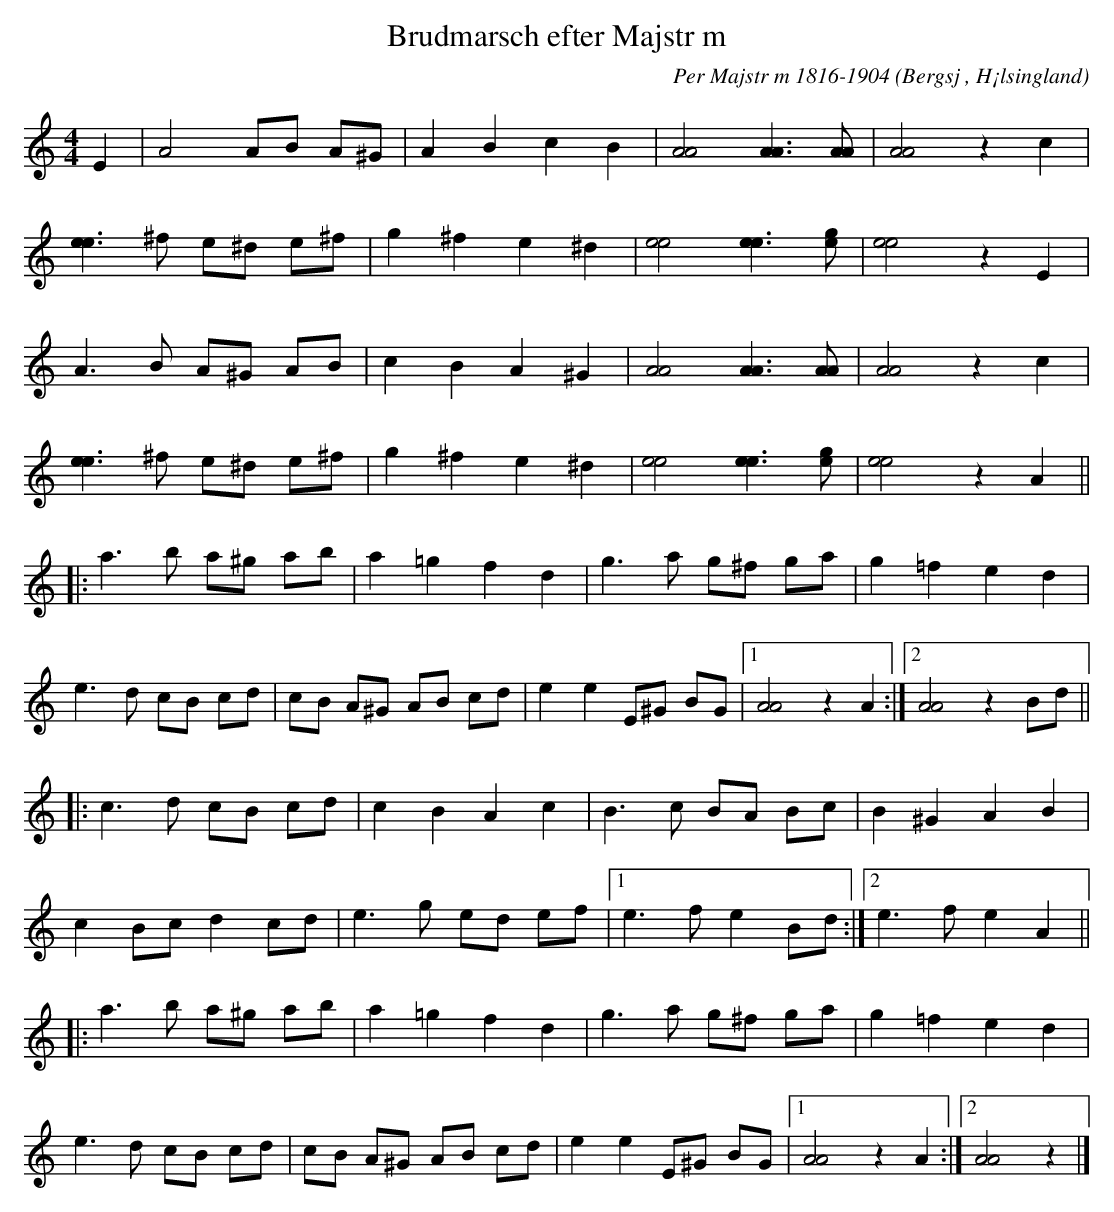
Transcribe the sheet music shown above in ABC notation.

X:1
T:Brudmarsch efter Majstr m
C:Per Majstr m 1816-1904
O:Bergsj , H¡lsingland
M:4/4
L:1/8
K:Amin
E2 | A4 AB A^G | A2B2c2B2 | [AA]4 [AA]3[AA] | [AA]4z2c2 |
[ee]3^f e^d e^f | g2^f2e2^d2 | [ee]4 [ee]3[eg] | [ee]4z2E2 |
A3B A^G AB | c2B2A2^G2 | [AA]4 [AA]3[AA] | [AA]4z2c2 |
[ee]3^f e^d e^f | g2^f2e2^d2 | [ee]4 [ee]3[eg] | [ee]4z2A2 ||
|: a3b a^g ab | a2=g2f2d2 | g3a g^f ga | g2=f2e2d2 |
e3d cB cd | cB A^G AB cd | e2e2E^G BG |1 [AA]4z2A2 :|2 [AA]4z2Bd ||
|: c3d cB cd | c2B2A2c2 | B3c BA Bc | B2^G2A2B2 |
c2Bc d2cd | e3g ed ef |1 e3fe2Bd :|2 e3fe2A2 ||
|: a3b a^g ab | a2=g2f2d2 | g3a g^f ga | g2=f2e2d2 |
e3d cB cd | cB A^G AB cd | e2e2E^G BG |1 [AA]4z2A2 :|2 [AA]4z2 |]
